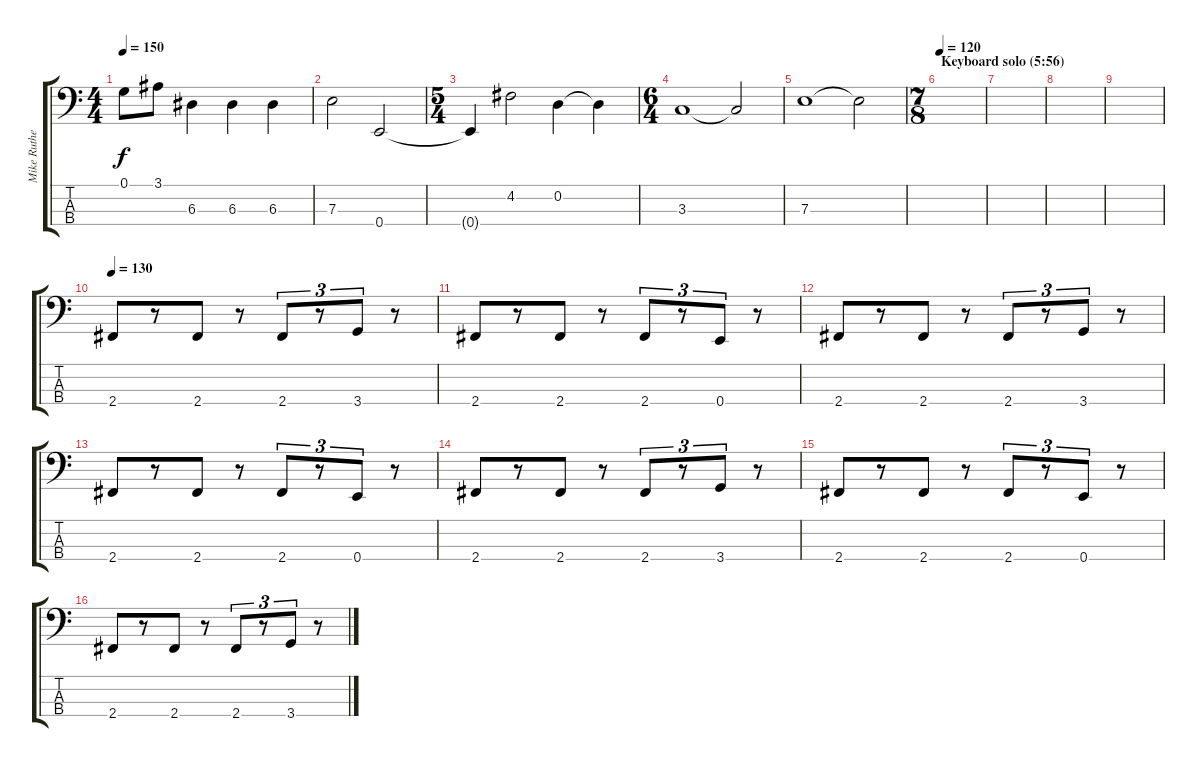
\track ("Mike Rutherford (bass)" "Mike Ruthe") {instrument electricbassfinger}
\staff {score tabs}
\tuning (G2 D2 A1 E1) {hide}
\ts (4 4)
\tempo 150
\clef f4
\ks c
0.1{t}.8{dy f} 3.1.8 6.3.4 6.3.4 6.3.4 |
7.3.2 0.4.2 |
\ts (5 4)
0.4{t}.4 4.2.2 0.2.4 0.2{t}.4 |
\ts (6 4)
3.3.1 3.3{t}.2 |
7.3.1 7.3{t}.2 |
\ts (7 8)
\section ("" "Keyboard solo (5:56)")
\tempo 120
|
|
|
|
\tempo 130
2.4.8 r.8 2.4.8 r.8 2.4.8{tu (3 2)} r.8{tu (3 2)} 3.4.8{tu (3 2)} r.8 |
2.4.8 r.8 2.4.8 r.8 2.4.8{tu (3 2)} r.8{tu (3 2)} 0.4.8{tu (3 2)} r.8 |
2.4.8 r.8 2.4.8 r.8 2.4.8{tu (3 2)} r.8{tu (3 2)} 3.4.8{tu (3 2)} r.8 |
2.4.8 r.8 2.4.8 r.8 2.4.8{tu (3 2)} r.8{tu (3 2)} 0.4.8{tu (3 2)} r.8 |
2.4.8 r.8 2.4.8 r.8 2.4.8{tu (3 2)} r.8{tu (3 2)} 3.4.8{tu (3 2)} r.8 |
2.4.8 r.8 2.4.8 r.8 2.4.8{tu (3 2)} r.8{tu (3 2)} 0.4.8{tu (3 2)} r.8 |
2.4.8 r.8 2.4.8 r.8 2.4.8{tu (3 2)} r.8{tu (3 2)} 3.4.8{tu (3 2)} r.8
